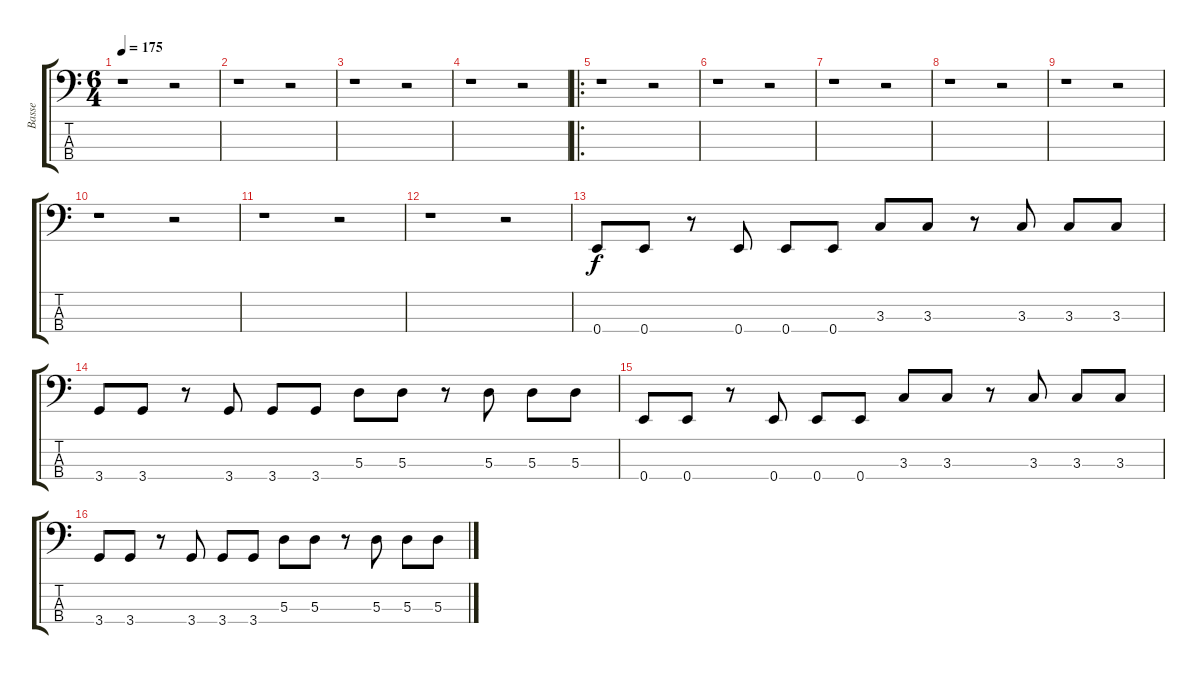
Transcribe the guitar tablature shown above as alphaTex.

\track ("Basse" "Basse") {instrument electricbassfinger}
\staff {score tabs}
\tuning (G2 D2 A1 E1) {hide}
\ts (6 4)
\tempo 175
\clef f4
\ks c
r.1{dy f} r.2 |
r.1 r.2 |
r.1 r.2 |
r.1 r.2 |
\ro
r.1 r.2 |
r.1 r.2 |
r.1 r.2 |
r.1 r.2 |
r.1 r.2 |
r.1 r.2 |
r.1 r.2 |
r.1 r.2 |
0.4.8 0.4.8 r.8 0.4.8 0.4.8 0.4.8 3.3.8 3.3.8 r.8 3.3.8 3.3.8 3.3.8 |
3.4.8 3.4.8 r.8 3.4.8 3.4.8 3.4.8 5.3.8 5.3.8 r.8 5.3.8 5.3.8 5.3.8 |
0.4.8 0.4.8 r.8 0.4.8 0.4.8 0.4.8 3.3.8 3.3.8 r.8 3.3.8 3.3.8 3.3.8 |
3.4.8 3.4.8 r.8 3.4.8 3.4.8 3.4.8 5.3.8 5.3.8 r.8 5.3.8 5.3.8 5.3.8
